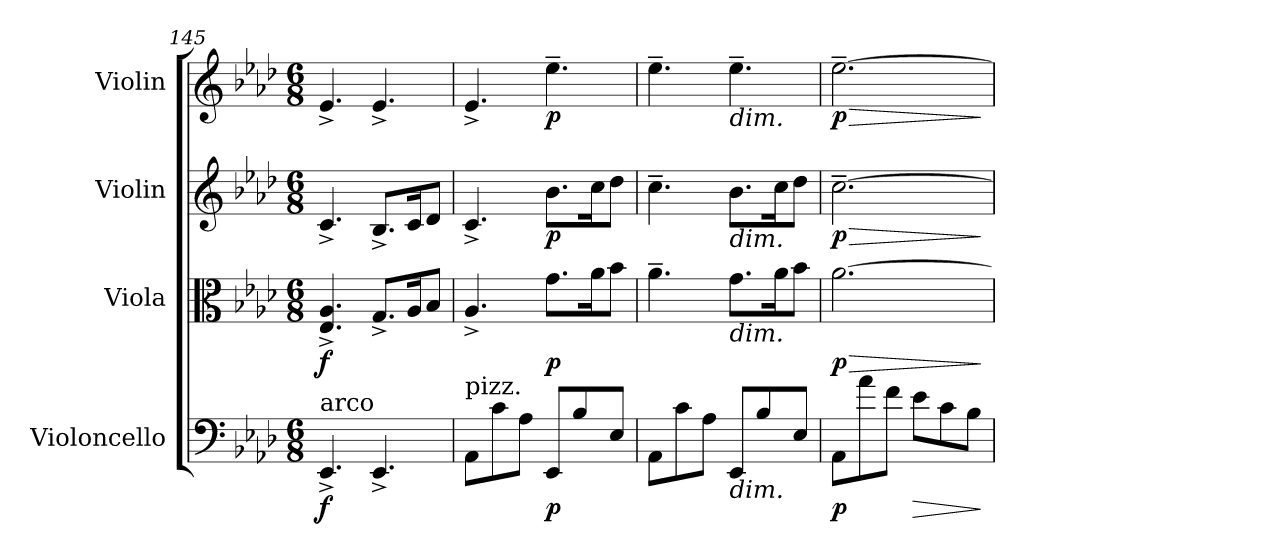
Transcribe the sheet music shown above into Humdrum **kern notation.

**kern	**dynam	**kern	**dynam	**kern	**dynam	**kern	**dynam
*part4	*part4	*part3	*part3	*part2	*part2	*part1	*part1
*staff4	*staff4	*staff3	*staff3	*staff2	*staff2	*staff1	*staff1
*I"Violoncello	*	*I"Viola	*	*I"Violin	*	*I"Violin	*
*I'Vc.	*	*I'Vla.	*	*I'Vln.	*	*I'Vln.	*
*clefF4	*	*clefC3	*	*clefG2	*	*clefG2	*
*k[b-e-a-d-]	*	*k[b-e-a-d-]	*	*k[b-e-a-d-]	*	*k[b-e-a-d-]	*
*M6/8	*	*M6/8	*	*M6/8	*	*M6/8	*
=145	=145	=145	=145	=145	=145	=145	=145
!LO:TX:a:t=arco	!	!	!	!	!	!	!
!	!LO:DY:b	!	!LO:DY:b	!	!	!	!
4.EE-^/	f	4.E-/^ 4.A-/^	f	4.c^/	.	4.e-^/	.
4.EE-^/	.	8.G^/L	.	8.B-^/L	.	4.e-^/	.
.	.	16A-/K	.	16c/K	.	.	.
.	.	8B-/J	.	8d-/J	.	.	.
=146	=146	=146	=146	=146	=146	=146	=146
!LO:TX:a:t=pizz.	!	!	!	!	!	!	!
8AA-\L	.	4.A-^/	.	4.c^/	.	4.e-^/	.
8c\	.	.	.	.	.	.	.
8A-\J	.	.	.	.	.	.	.
!	!LO:DY:b	!	!LO:DY:b	!	!LO:DY:b	!	!LO:DY:b
8EE-/L	p	8.g\L	p	8.b-\L	p	4.ee-~\	p
8B-/	.	.	.	.	.	.	.
.	.	16a-\K	.	16cc\K	.	.	.
8E-/J	.	8b-\J	.	8dd-\J	.	.	.
=147	=147	=147	=147	=147	=147	=147	=147
8AA-\L	.	4.a-~\	.	4.cc~\	.	4.ee-~\	.
8c\	.	.	.	.	.	.	.
8A-\J	.	.	.	.	.	.	.
!	!	!	!	!	!	!LO:TX:b:i:t=dim.	!
!	!	!	!	!LO:TX:b:i:t=dim.	!	!	!
!	!	!LO:TX:b:i:t=dim.	!	!	!	!	!
!LO:TX:b:i:t=dim.	!	!	!	!	!	!	!
8EE-/L	.	8.g\L	.	8.b-\L	.	4.ee-~\	.
8B-/	.	.	.	.	.	.	.
.	.	16a-\K	.	16cc\K	.	.	.
8E-/J	.	8b-\J	.	8dd-\J	.	.	.
=148	=148	=148	=148	=148	=148	=148	=148
!	!LO:DY:b	!	!LO:HP:b	!	!LO:HP:b	!	!LO:HP:b
!	!	!	!LO:DY:n=1:b	!	!LO:DY:n=1:b	!	!LO:DY:n=1:b
8AA-\L	p	[2.a-\	> p	[2.cc~\	> p	[2.ee-~\	> p
8a-\	.	.	.	.	.	.	.
8f\J	.	.	.	.	.	.	.
!	!LO:HP:b	!	!	!	!	!	!
8e-\L	>	.	.	.	.	.	.
8c\	.	.	.	.	.	.	.
8B-\J	.	.	.	.	.	.	.
.	]	.	]	.	]	.	]
=	=	=	=	=	=	=	=
*-	*-	*-	*-	*-	*-	*-	*-
